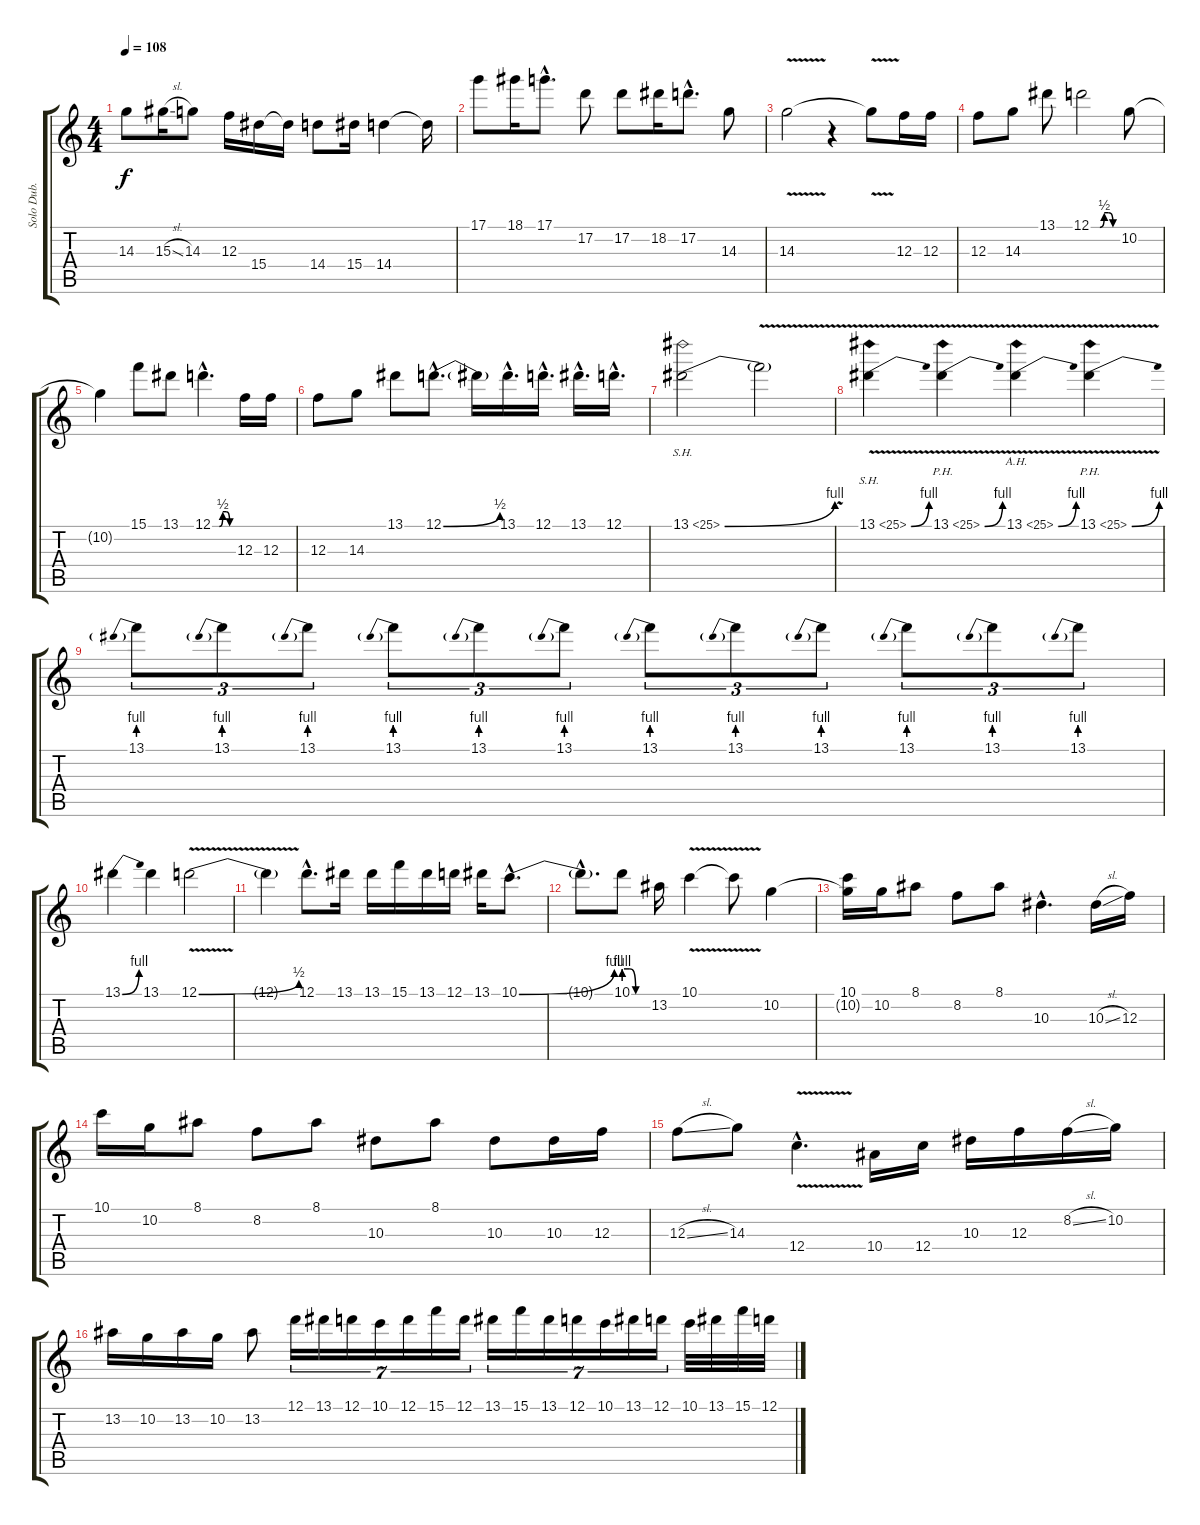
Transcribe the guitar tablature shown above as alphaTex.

\track ("Solo Dub. (in drop C)" "Solo Dub. ") {instrument distortionguitar}
\staff {score tabs}
\tuning (D4 A3 F3 C3 G2 C2) {hide}
\ts (4 4)
\tempo 108
\clef g2
\ks c
14.3.8{dy f} 15.3{sl}.16 14.3.8 12.3.16 15.4.16 15.4{t}.16 14.4.8 15.4.16 14.4.4 14.4{t}.16 |
17.1.8 18.1.16 17.1{hac}.8{d} 17.2.8 17.2.8 18.2.16 17.2{hac}.8{d} 14.3.8 |
14.3{v}.2 r.4 14.3{t}.8 12.3.16 12.3.16 |
12.3.8 14.3.8 13.1.8 12.1{be (custom 0 0 20 0 30 2 40 2 50 0 60 0)}.2 10.2.8 |
10.2{t}.4 15.1.8 13.1.8 12.1{be (custom 0 0 10 0 20 0 30 2 40 2 50 0 60 0) hac}.4{d} 12.3.16 12.3.16 |
12.3.8 14.3.8 13.1.8 12.1{be (bend 0 0 60 2) hac}.8{d} 12.1{t}.16 13.1{hac}.16{d} 12.1{hac}.16{d} 13.1{hac}.16{d} 12.1{hac}.16{d} |
13.1{be (bend 0 0 60 4) sh 12}.2 13.1{v t}.2 |
13.1{be (bend 0 0 60 4) sh 12 v}.4 13.1{be (bend 0 0 60 4) ph 12 v}.4 13.1{be (bend 0 0 60 4) ah 12 v}.4 13.1{be (bend 0 0 60 4) ph 12 v}.4 |
13.1{be (prebend 0 4 60 4)}.8{tu (3 2)} 13.1{be (prebend 0 4 60 4)}.8{tu (3 2)} 13.1{be (prebend 0 4 60 4)}.8{tu (3 2)} 13.1{be (prebend 0 4 60 4)}.8{tu (3 2)} 13.1{be (prebend 0 4 60 4)}.8{tu (3 2)} 13.1{be (prebend 0 4 60 4)}.8{tu (3 2)} 13.1{be (prebend 0 4 60 4)}.8{tu (3 2)} 13.1{be (prebend 0 4 60 4)}.8{tu (3 2)} 13.1{be (prebend 0 4 60 4)}.8{tu (3 2)} 13.1{be (prebend 0 4 60 4)}.8{tu (3 2)} 13.1{be (prebend 0 4 60 4)}.8{tu (3 2)} 13.1{be (prebend 0 4 60 4)}.8{tu (3 2)} |
13.1{be (bend 0 0 60 4)}.4 13.1.4 12.1{be (bend 0 0 60 2) v}.2 |
12.1{t}.4 12.1{hac}.8{d} 13.1.16 13.1.16 15.1.16 13.1.16 12.1.16 13.1.16 10.1{be (bend 0 0 60 4) hac}.8{d} |
10.1{hac t}.8{d} 10.1{be (custom 0 4 15 4 30 0 60 0)}.8 13.2.16 10.1{v}.4 10.1{t}.8 10.2.4 |
(10.1 10.2{t}).16 10.2.16 8.1.8 8.2.8 8.1.8 10.3{hac}.4{d} 10.3{sl}.16 12.3.16 |
10.1.16 10.2.16 8.1.8 8.2.8 8.1.8 10.3.8 8.1.8 10.3.8 10.3.16 12.3.16 |
12.3{sl}.8 14.3.8 12.4{v hac}.4{d} 10.4.16 12.4.16 10.3.16 12.3.16 8.2{sl}.16 10.2.16 |
13.2.16 10.2.16 13.2.16 10.2.16 13.2.8 12.1.16{tu (7 4)} 13.1.16{tu (7 4)} 12.1.16{tu (7 4)} 10.1.16{tu (7 4)} 12.1.16{tu (7 4)} 15.1.16{tu (7 4)} 12.1.16{tu (7 4)} 13.1.16{tu (7 4)} 15.1.16{tu (7 4)} 13.1.16{tu (7 4)} 12.1.16{tu (7 4)} 10.1.16{tu (7 4)} 13.1.16{tu (7 4)} 12.1.16{tu (7 4)} 10.1.32 13.1.32 15.1.32 12.1.32
